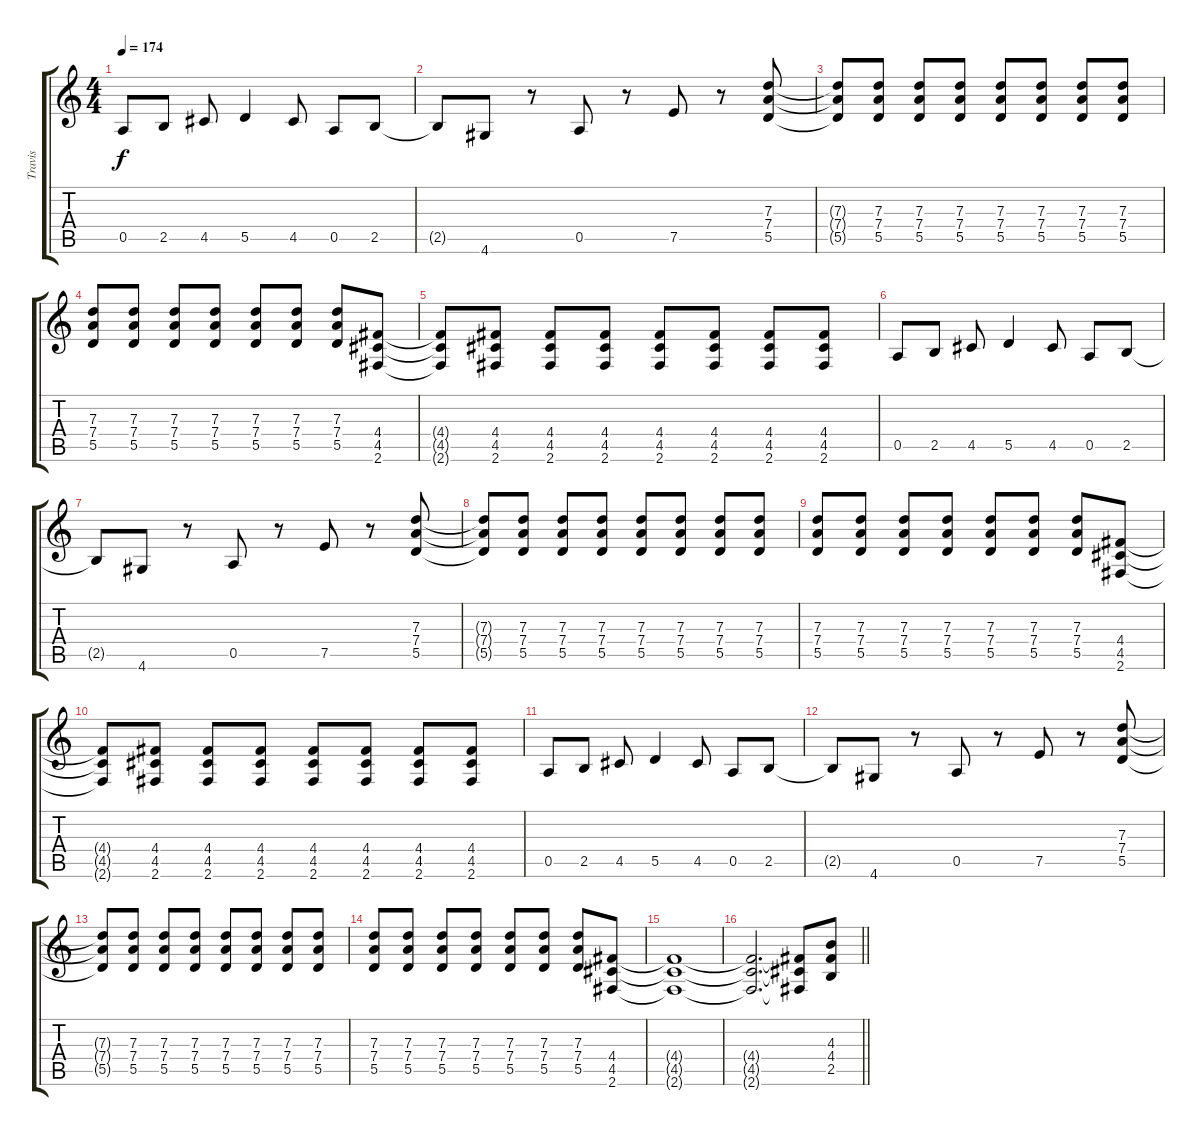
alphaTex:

\track ("Travis" "Travis") {instrument distortionguitar}
\staff {score tabs}
\tuning (E4 B3 G3 D3 A2 E2) {hide}
\ts (4 4)
\tempo 174
\clef g2
\ks c
0.5.8{dy f} 2.5.8 4.5.8 5.5.4 4.5.8 0.5.8 2.5.8 |
2.5{t}.8 4.6.8 r.8 0.5.8 r.8 7.5.8 r.8 (7.3 7.4 5.5).8 |
(7.3{t} 7.4{t} 5.5{t}).8 (7.3 7.4 5.5).8 (7.3 7.4 5.5).8 (7.3 7.4 5.5).8 (7.3 7.4 5.5).8 (7.3 7.4 5.5).8 (7.3 7.4 5.5).8 (7.3 7.4 5.5).8 |
(7.3 7.4 5.5).8 (7.3 7.4 5.5).8 (7.3 7.4 5.5).8 (7.3 7.4 5.5).8 (7.3 7.4 5.5).8 (7.3 7.4 5.5).8 (7.3 7.4 5.5).8 (4.4 4.5 2.6).8 |
(4.4{t} 4.5{t} 2.6{t}).8 (4.4 4.5 2.6).8 (4.4 4.5 2.6).8 (4.4 4.5 2.6).8 (4.4 4.5 2.6).8 (4.4 4.5 2.6).8 (4.4 4.5 2.6).8 (4.4 4.5 2.6).8 |
0.5.8 2.5.8 4.5.8 5.5.4 4.5.8 0.5.8 2.5.8 |
2.5{t}.8 4.6.8 r.8 0.5.8 r.8 7.5.8 r.8 (7.3 7.4 5.5).8 |
(7.3{t} 7.4{t} 5.5{t}).8 (7.3 7.4 5.5).8 (7.3 7.4 5.5).8 (7.3 7.4 5.5).8 (7.3 7.4 5.5).8 (7.3 7.4 5.5).8 (7.3 7.4 5.5).8 (7.3 7.4 5.5).8 |
(7.3 7.4 5.5).8 (7.3 7.4 5.5).8 (7.3 7.4 5.5).8 (7.3 7.4 5.5).8 (7.3 7.4 5.5).8 (7.3 7.4 5.5).8 (7.3 7.4 5.5).8 (4.4 4.5 2.6).8 |
(4.4{t} 4.5{t} 2.6{t}).8 (4.4 4.5 2.6).8 (4.4 4.5 2.6).8 (4.4 4.5 2.6).8 (4.4 4.5 2.6).8 (4.4 4.5 2.6).8 (4.4 4.5 2.6).8 (4.4 4.5 2.6).8 |
0.5.8 2.5.8 4.5.8 5.5.4 4.5.8 0.5.8 2.5.8 |
2.5{t}.8 4.6.8 r.8 0.5.8 r.8 7.5.8 r.8 (7.3 7.4 5.5).8 |
(7.3{t} 7.4{t} 5.5{t}).8 (7.3 7.4 5.5).8 (7.3 7.4 5.5).8 (7.3 7.4 5.5).8 (7.3 7.4 5.5).8 (7.3 7.4 5.5).8 (7.3 7.4 5.5).8 (7.3 7.4 5.5).8 |
(7.3 7.4 5.5).8 (7.3 7.4 5.5).8 (7.3 7.4 5.5).8 (7.3 7.4 5.5).8 (7.3 7.4 5.5).8 (7.3 7.4 5.5).8 (7.3 7.4 5.5).8 (4.4 4.5 2.6).8 |
(4.4{t} 4.5{t} 2.6{t}).1 |
\barLineRight lightlight
(4.4{t} 4.5{t} 2.6{t}).2{d} (4.4{t} 4.5{t} 2.6{t}).8 (4.3 4.4 2.5).8
